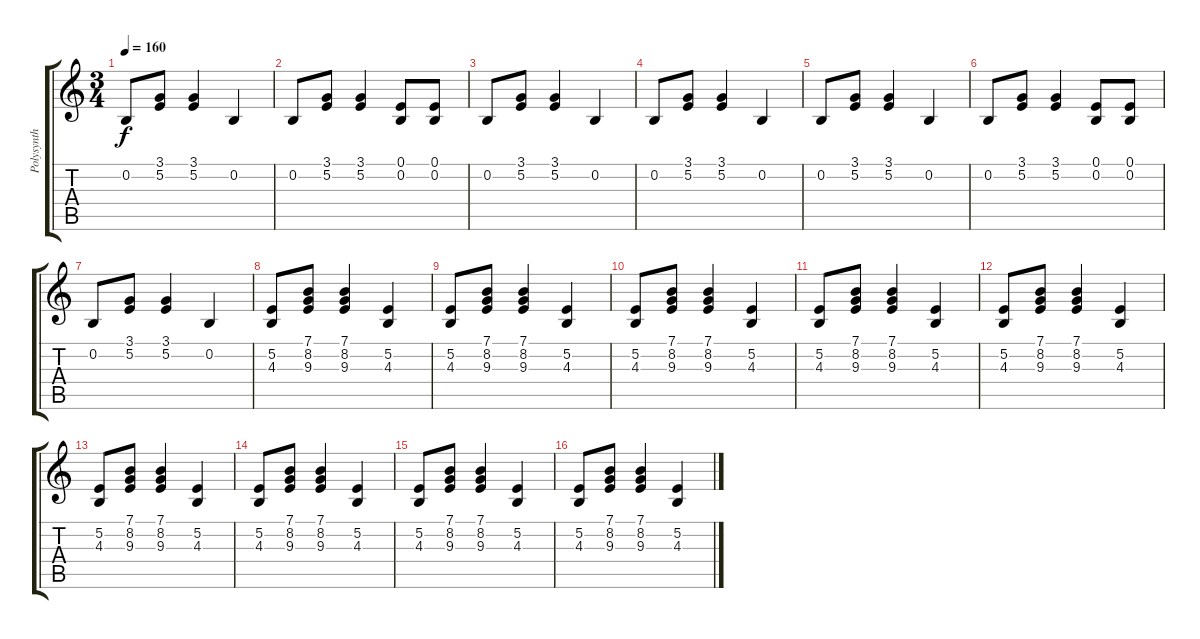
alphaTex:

\track ("Polysynth w/flanger" "Polysynth ") {instrument pad3polysynth}
\staff {score tabs}
\tuning (E4 B3 G3 D3 A2 E2) {hide}
\ts (3 4)
\tempo 160
\clef g2
\ks c
0.2.8{dy f} (3.1 5.2).8 (3.1 5.2).4 0.2.4 |
0.2.8 (3.1 5.2).8 (3.1 5.2).4 (0.1 0.2).8 (0.1 0.2).8 |
0.2.8 (3.1 5.2).8 (3.1 5.2).4 0.2.4 |
0.2.8 (3.1 5.2).8 (3.1 5.2).4 0.2.4 |
0.2.8 (3.1 5.2).8 (3.1 5.2).4 0.2.4 |
0.2.8 (3.1 5.2).8 (3.1 5.2).4 (0.1 0.2).8 (0.1 0.2).8 |
0.2.8 (3.1 5.2).8 (3.1 5.2).4 0.2.4 |
(5.2 4.3).8 (7.1 8.2 9.3).8 (7.1 8.2 9.3).4 (5.2 4.3).4 |
(5.2 4.3).8 (7.1 8.2 9.3).8 (7.1 8.2 9.3).4 (5.2 4.3).4 |
(5.2 4.3).8 (7.1 8.2 9.3).8 (7.1 8.2 9.3).4 (5.2 4.3).4 |
(5.2 4.3).8 (7.1 8.2 9.3).8 (7.1 8.2 9.3).4 (5.2 4.3).4 |
(5.2 4.3).8 (7.1 8.2 9.3).8 (7.1 8.2 9.3).4 (5.2 4.3).4 |
(5.2 4.3).8 (7.1 8.2 9.3).8 (7.1 8.2 9.3).4 (5.2 4.3).4 |
(5.2 4.3).8 (7.1 8.2 9.3).8 (7.1 8.2 9.3).4 (5.2 4.3).4 |
(5.2 4.3).8 (7.1 8.2 9.3).8 (7.1 8.2 9.3).4 (5.2 4.3).4 |
(5.2 4.3).8 (7.1 8.2 9.3).8 (7.1 8.2 9.3).4 (5.2 4.3).4
